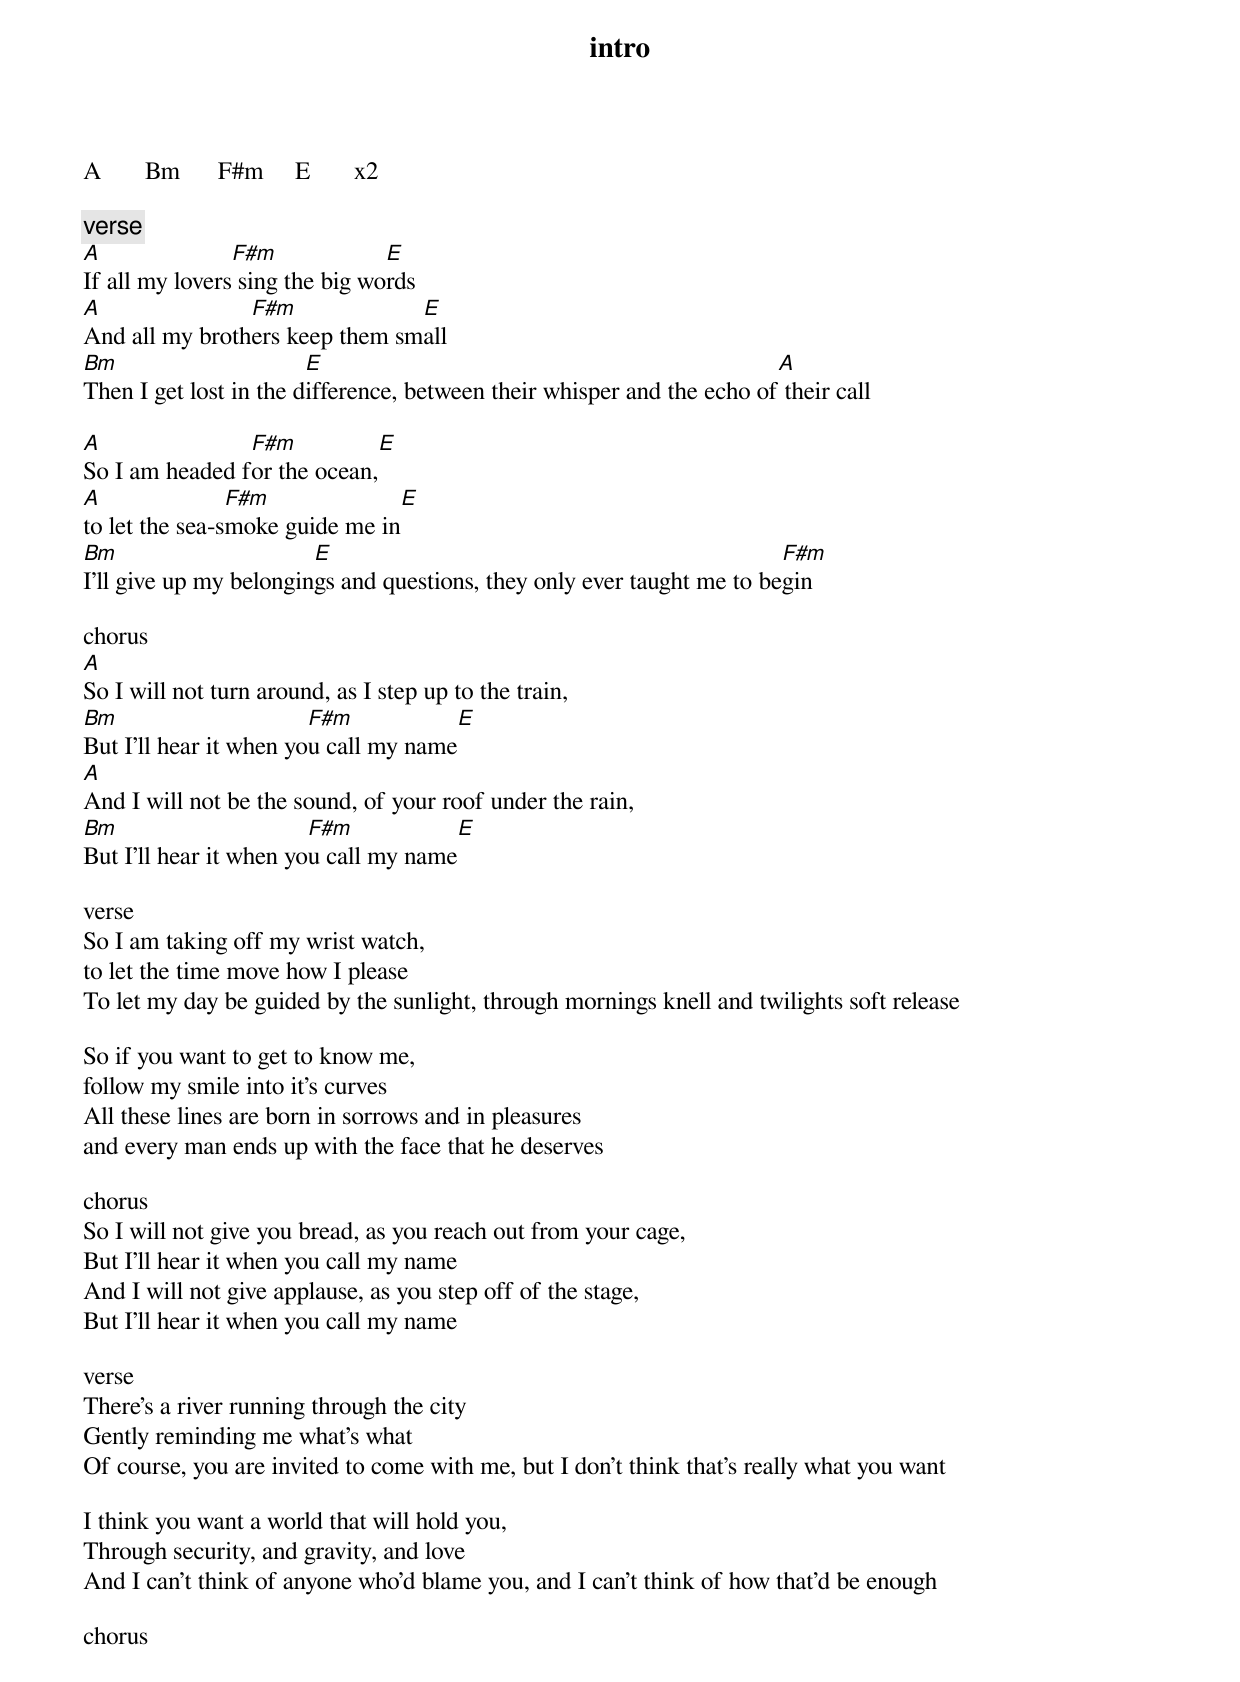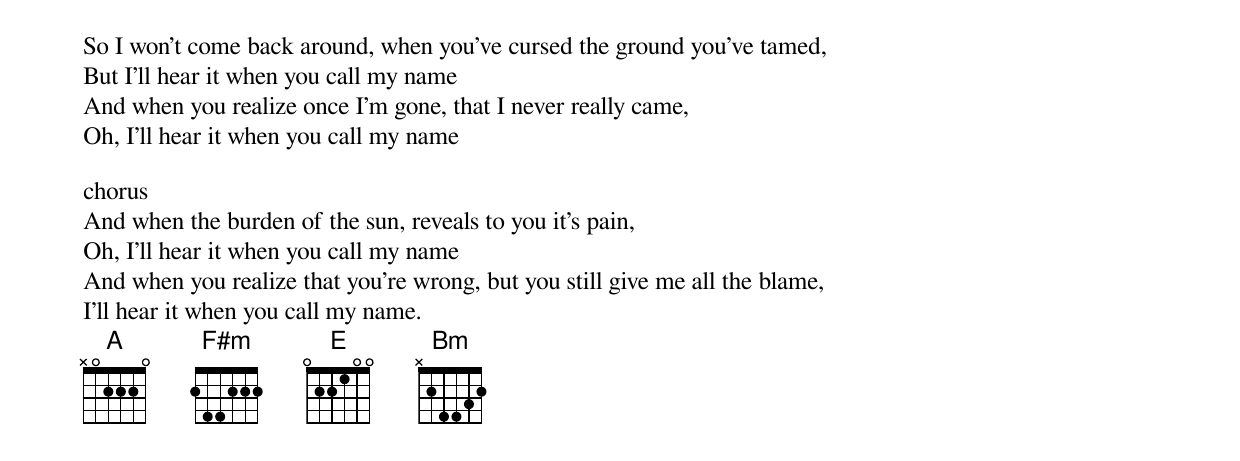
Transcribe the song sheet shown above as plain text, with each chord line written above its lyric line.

intro
A	Bm	F#m	E 	x2

verse
A		F#m		E
If all my lovers sing the big words
A		F#m		E
And all my brothers keep them small
Bm			E						A
Then I get lost in the difference, between their whisper and the echo of their call

A		F#m		E
So I am headed for the ocean,
A		F#m		E
to let the sea-smoke guide me in
Bm			E						F#m
I'll give up my belongings and questions, they only ever taught me to begin

chorus
A
So I will not turn around, as I step up to the train,
Bm			F#m		E
But I'll hear it when you call my name
A
And I will not be the sound, of your roof under the rain,
Bm			F#m		E
But I'll hear it when you call my name

verse
So I am taking off my wrist watch,
to let the time move how I please
To let my day be guided by the sunlight, through mornings knell and twilights soft release

So if you want to get to know me,
follow my smile into it's curves
All these lines are born in sorrows and in pleasures
and every man ends up with the face that he deserves

chorus
So I will not give you bread, as you reach out from your cage,
But I'll hear it when you call my name
And I will not give applause, as you step off of the stage,
But I'll hear it when you call my name

verse
There's a river running through the city
Gently reminding me what's what
Of course, you are invited to come with me, but I don't think that's really what you want

I think you want a world that will hold you,
Through security, and gravity, and love
And I can't think of anyone who'd blame you, and I can't think of how that'd be enough

chorus
So I won't come back around, when you've cursed the ground you've tamed,
But I'll hear it when you call my name
And when you realize once I'm gone, that I never really came,
Oh, I'll hear it when you call my name

chorus
And when the burden of the sun, reveals to you it's pain,
Oh, I'll hear it when you call my name
And when you realize that you're wrong, but you still give me all the blame,
I'll hear it when you call my name.
